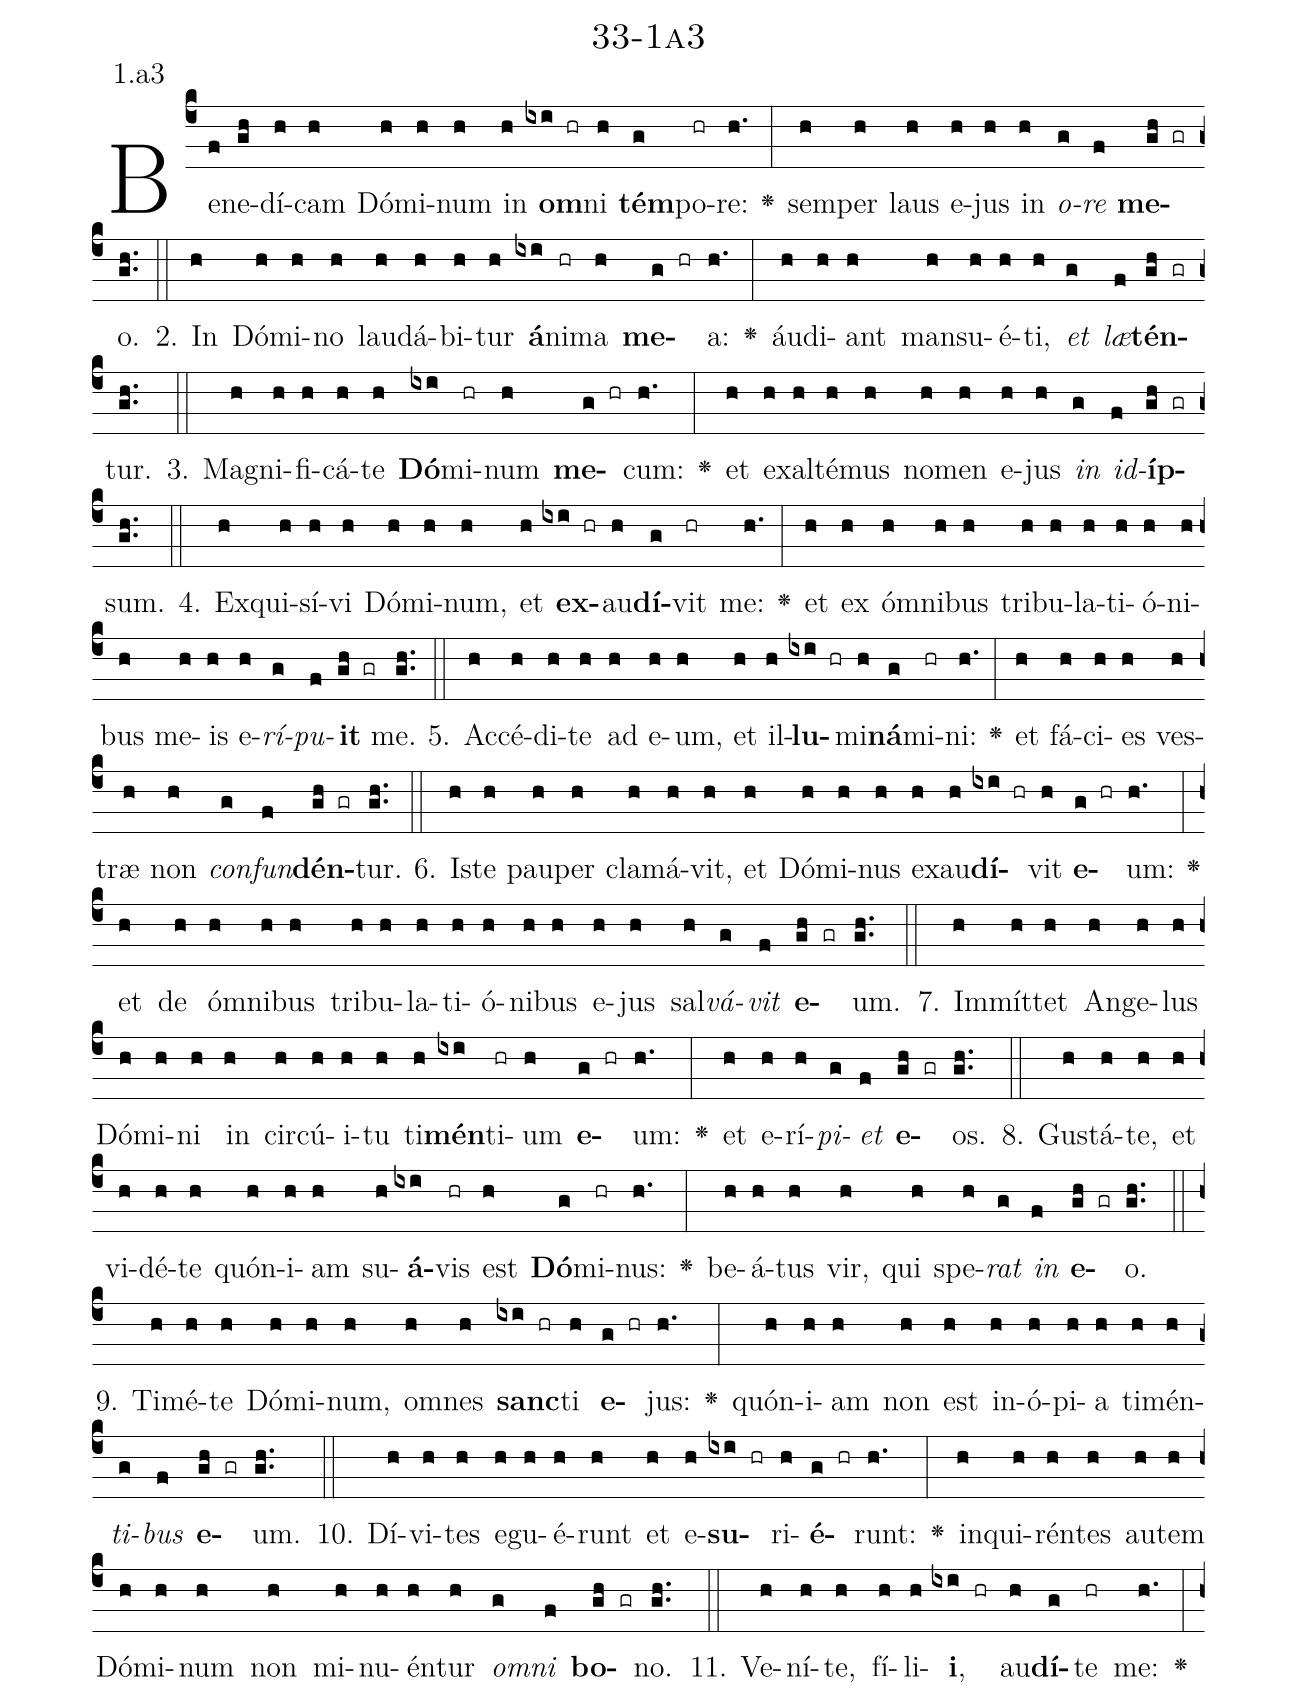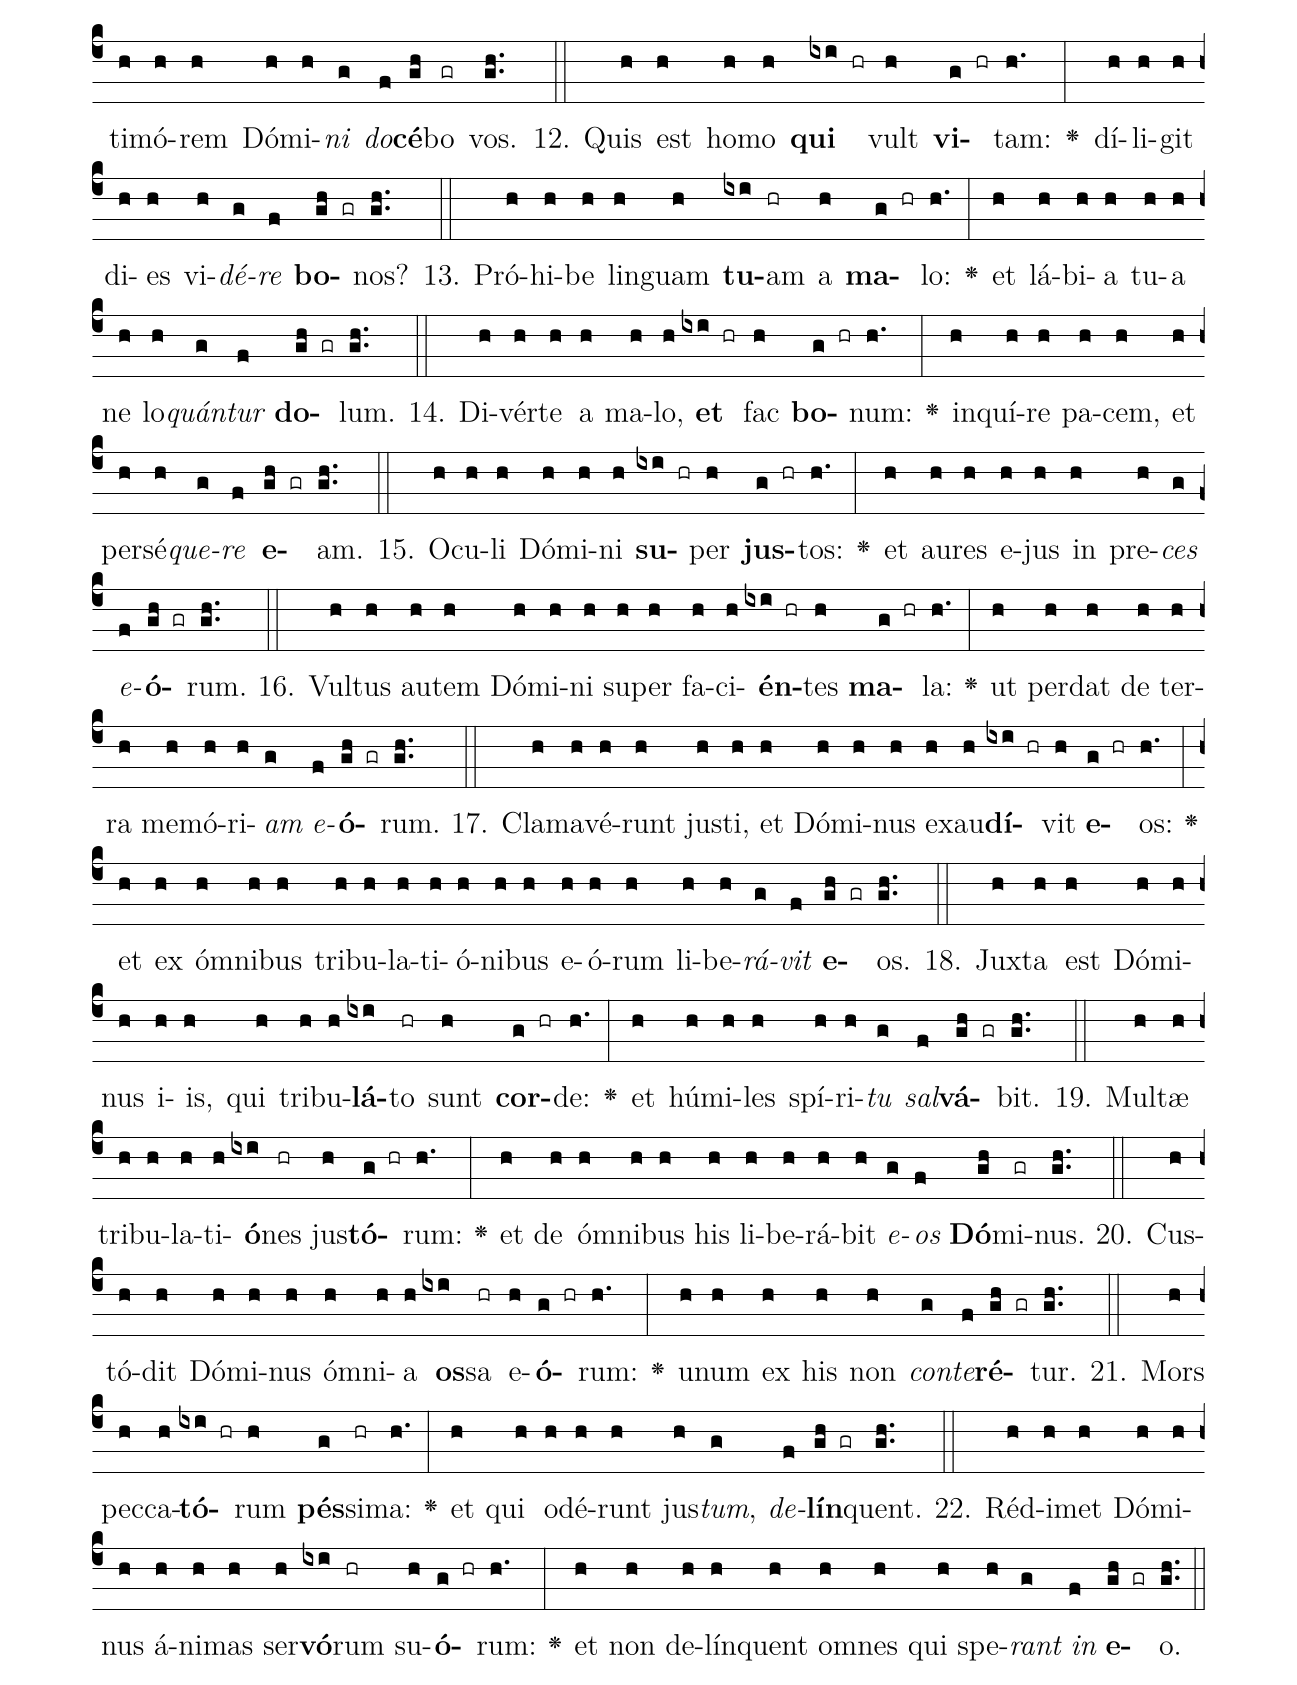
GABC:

name: 33-1a3;
annotation: 1.a3;
%%
(c4)Be(f)ne(gh)dí(h)cam(h) Dó(h)mi(h)num(h) in(h) <b>om</b>(ixi hr)ni(h) <b>tém</b>(g)po(hr)re:(h.) <v>\greheightstar</v>(:) sem(h)per(h) laus(h) e(h)jus(h) in(h) <i>o</i>(g)<i>re</i>(f) <b>me</b>(gh gr)o.(gh..) (::)
2. In(h) Dó(h)mi(h)no(h) lau(h)dá(h)bi(h)tur(h) <b>á</b>(ixi)ni(hr)ma(h) <b>me</b>(g hr)a:(h.) <v>\greheightstar</v>(:) áu(h)di(h)ant(h) man(h)su(h)é(h)ti,(h) <i>et</i>(g) <i>læ</i>(f)<b>tén</b>(gh gr)tur.(gh..) (::)
3. Ma(h)gni(h)fi(h)cá(h)te(h) <b>Dó</b>(ixi)mi(hr)num(h) <b>me</b>(g hr)cum:(h.) <v>\greheightstar</v>(:) et(h) ex(h)al(h)té(h)mus(h) no(h)men(h) e(h)jus(h) <i>in</i>(g) <i>id</i>(f)<b>íp</b>(gh gr)sum.(gh..) (::)
4. Ex(h)qui(h)sí(h)vi(h) Dó(h)mi(h)num,(h) et(h) <b>ex</b>(ixi hr)au(h)<b>dí</b>(g)vit(hr) me:(h.) <v>\greheightstar</v>(:) et(h) ex(h) óm(h)ni(h)bus(h) tri(h)bu(h)la(h)ti(h)ó(h)ni(h)bus(h) me(h)is(h) e(h)<i>rí</i>(g)<i>pu</i>(f)<b>it</b>(gh gr) me.(gh..) (::)
5. Ac(h)cé(h)di(h)te(h) ad(h) e(h)um,(h) et(h) il(h)<b>lu</b>(ixi hr)mi(h)<b>ná</b>(g)mi(hr)ni:(h.) <v>\greheightstar</v>(:) et(h) fá(h)ci(h)es(h) ves(h)træ(h) non(h) <i>con</i>(g)<i>fun</i>(f)<b>dén</b>(gh gr)tur.(gh..) (::)
6. Is(h)te(h) pau(h)per(h) cla(h)má(h)vit,(h) et(h) Dó(h)mi(h)nus(h) ex(h)au(h)<b>dí</b>(ixi hr)vit(h) <b>e</b>(g hr)um:(h.) <v>\greheightstar</v>(:) et(h) de(h) óm(h)ni(h)bus(h) tri(h)bu(h)la(h)ti(h)ó(h)ni(h)bus(h) e(h)jus(h) sal(h)<i>vá</i>(g)<i>vit</i>(f) <b>e</b>(gh gr)um.(gh..) (::)
7. Im(h)mít(h)tet(h) An(h)ge(h)lus(h) Dó(h)mi(h)ni(h) in(h) cir(h)cú(h)i(h)tu(h) ti(h)<b>mén</b>(ixi)ti(hr)um(h) <b>e</b>(g hr)um:(h.) <v>\greheightstar</v>(:) et(h) e(h)rí(h)<i>pi</i>(g)<i>et</i>(f) <b>e</b>(gh gr)os.(gh..) (::)
8. Gus(h)tá(h)te,(h) et(h) vi(h)dé(h)te(h) quón(h)i(h)am(h) su(h)<b>á</b>(ixi)vis(hr) est(h) <b>Dó</b>(g)mi(hr)nus:(h.) <v>\greheightstar</v>(:) be(h)á(h)tus(h) vir,(h) qui(h) spe(h)<i>rat</i>(g) <i>in</i>(f) <b>e</b>(gh gr)o.(gh..) (::)
9. Ti(h)mé(h)te(h) Dó(h)mi(h)num,(h) om(h)nes(h) <b>sanc</b>(ixi hr)ti(h) <b>e</b>(g hr)jus:(h.) <v>\greheightstar</v>(:) quón(h)i(h)am(h) non(h) est(h) in(h)ó(h)pi(h)a(h) ti(h)mén(h)<i>ti</i>(g)<i>bus</i>(f) <b>e</b>(gh gr)um.(gh..) (::)
10. Dí(h)vi(h)tes(h) e(h)gu(h)é(h)runt(h) et(h) e(h)<b>su</b>(ixi hr)ri(h)<b>é</b>(g hr)runt:(h.) <v>\greheightstar</v>(:) in(h)qui(h)rén(h)tes(h) au(h)tem(h) Dó(h)mi(h)num(h) non(h) mi(h)nu(h)én(h)tur(h) <i>om</i>(g)<i>ni</i>(f) <b>bo</b>(gh gr)no.(gh..) (::)
11. Ve(h)ní(h)te,(h) fí(h)li(h)<b>i</b>,(ixi hr) au(h)<b>dí</b>(g)te(hr) me:(h.) <v>\greheightstar</v>(:) ti(h)mó(h)rem(h) Dó(h)mi(h)<i>ni</i>(g) <i>do</i>(f)<b>cé</b>(gh)bo(gr) vos.(gh..) (::)
12. Quis(h) est(h) ho(h)mo(h) <b>qui</b>(ixi hr) vult(h) <b>vi</b>(g hr)tam:(h.) <v>\greheightstar</v>(:) dí(h)li(h)git(h) di(h)es(h) vi(h)<i>dé</i>(g)<i>re</i>(f) <b>bo</b>(gh gr)nos?(gh..) (::)
13. Pró(h)hi(h)be(h) lin(h)guam(h) <b>tu</b>(ixi)am(hr) a(h) <b>ma</b>(g hr)lo:(h.) <v>\greheightstar</v>(:) et(h) lá(h)bi(h)a(h) tu(h)a(h) ne(h) lo(h)<i>quán</i>(g)<i>tur</i>(f) <b>do</b>(gh gr)lum.(gh..) (::)
14. Di(h)vér(h)te(h) a(h) ma(h)lo,(h) <b>et</b>(ixi hr) fac(h) <b>bo</b>(g hr)num:(h.) <v>\greheightstar</v>(:) in(h)quí(h)re(h) pa(h)cem,(h) et(h) per(h)sé(h)<i>que</i>(g)<i>re</i>(f) <b>e</b>(gh gr)am.(gh..) (::)
15. O(h)cu(h)li(h) Dó(h)mi(h)ni(h) <b>su</b>(ixi hr)per(h) <b>jus</b>(g hr)tos:(h.) <v>\greheightstar</v>(:) et(h) au(h)res(h) e(h)jus(h) in(h) pre(h)<i>ces</i>(g) <i>e</i>(f)<b>ó</b>(gh gr)rum.(gh..) (::)
16. Vul(h)tus(h) au(h)tem(h) Dó(h)mi(h)ni(h) su(h)per(h) fa(h)ci(h)<b>én</b>(ixi hr)tes(h) <b>ma</b>(g hr)la:(h.) <v>\greheightstar</v>(:) ut(h) per(h)dat(h) de(h) ter(h)ra(h) me(h)mó(h)ri(h)<i>am</i>(g) <i>e</i>(f)<b>ó</b>(gh gr)rum.(gh..) (::)
17. Cla(h)ma(h)vé(h)runt(h) jus(h)ti,(h) et(h) Dó(h)mi(h)nus(h) ex(h)au(h)<b>dí</b>(ixi hr)vit(h) <b>e</b>(g hr)os:(h.) <v>\greheightstar</v>(:) et(h) ex(h) óm(h)ni(h)bus(h) tri(h)bu(h)la(h)ti(h)ó(h)ni(h)bus(h) e(h)ó(h)rum(h) li(h)be(h)<i>rá</i>(g)<i>vit</i>(f) <b>e</b>(gh gr)os.(gh..) (::)
18. Jux(h)ta(h) est(h) Dó(h)mi(h)nus(h) i(h)is,(h) qui(h) tri(h)bu(h)<b>lá</b>(ixi)to(hr) sunt(h) <b>cor</b>(g hr)de:(h.) <v>\greheightstar</v>(:) et(h) hú(h)mi(h)les(h) spí(h)ri(h)<i>tu</i>(g) <i>sal</i>(f)<b>vá</b>(gh gr)bit.(gh..) (::)
19. Mul(h)tæ(h) tri(h)bu(h)la(h)ti(h)<b>ó</b>(ixi)nes(hr) jus(h)<b>tó</b>(g hr)rum:(h.) <v>\greheightstar</v>(:) et(h) de(h) óm(h)ni(h)bus(h) his(h) li(h)be(h)rá(h)bit(h) <i>e</i>(g)<i>os</i>(f) <b>Dó</b>(gh)mi(gr)nus.(gh..) (::)
20. Cus(h)tó(h)dit(h) Dó(h)mi(h)nus(h) óm(h)ni(h)a(h) <b>os</b>(ixi)sa(hr) e(h)<b>ó</b>(g hr)rum:(h.) <v>\greheightstar</v>(:) u(h)num(h) ex(h) his(h) non(h) <i>con</i>(g)<i>te</i>(f)<b>ré</b>(gh gr)tur.(gh..) (::)
21. Mors(h) pec(h)ca(h)<b>tó</b>(ixi hr)rum(h) <b>pés</b>(g)si(hr)ma:(h.) <v>\greheightstar</v>(:) et(h) qui(h) o(h)dé(h)runt(h) jus(h)<i>tum</i>,(g) <i>de</i>(f)<b>lín</b>(gh gr)quent.(gh..) (::)
22. Réd(h)i(h)met(h) Dó(h)mi(h)nus(h) á(h)ni(h)mas(h) ser(h)<b>vó</b>(ixi)rum(hr) su(h)<b>ó</b>(g hr)rum:(h.) <v>\greheightstar</v>(:) et(h) non(h) de(h)lín(h)quent(h) om(h)nes(h) qui(h) spe(h)<i>rant</i>(g) <i>in</i>(f) <b>e</b>(gh gr)o.(gh..) (::)
